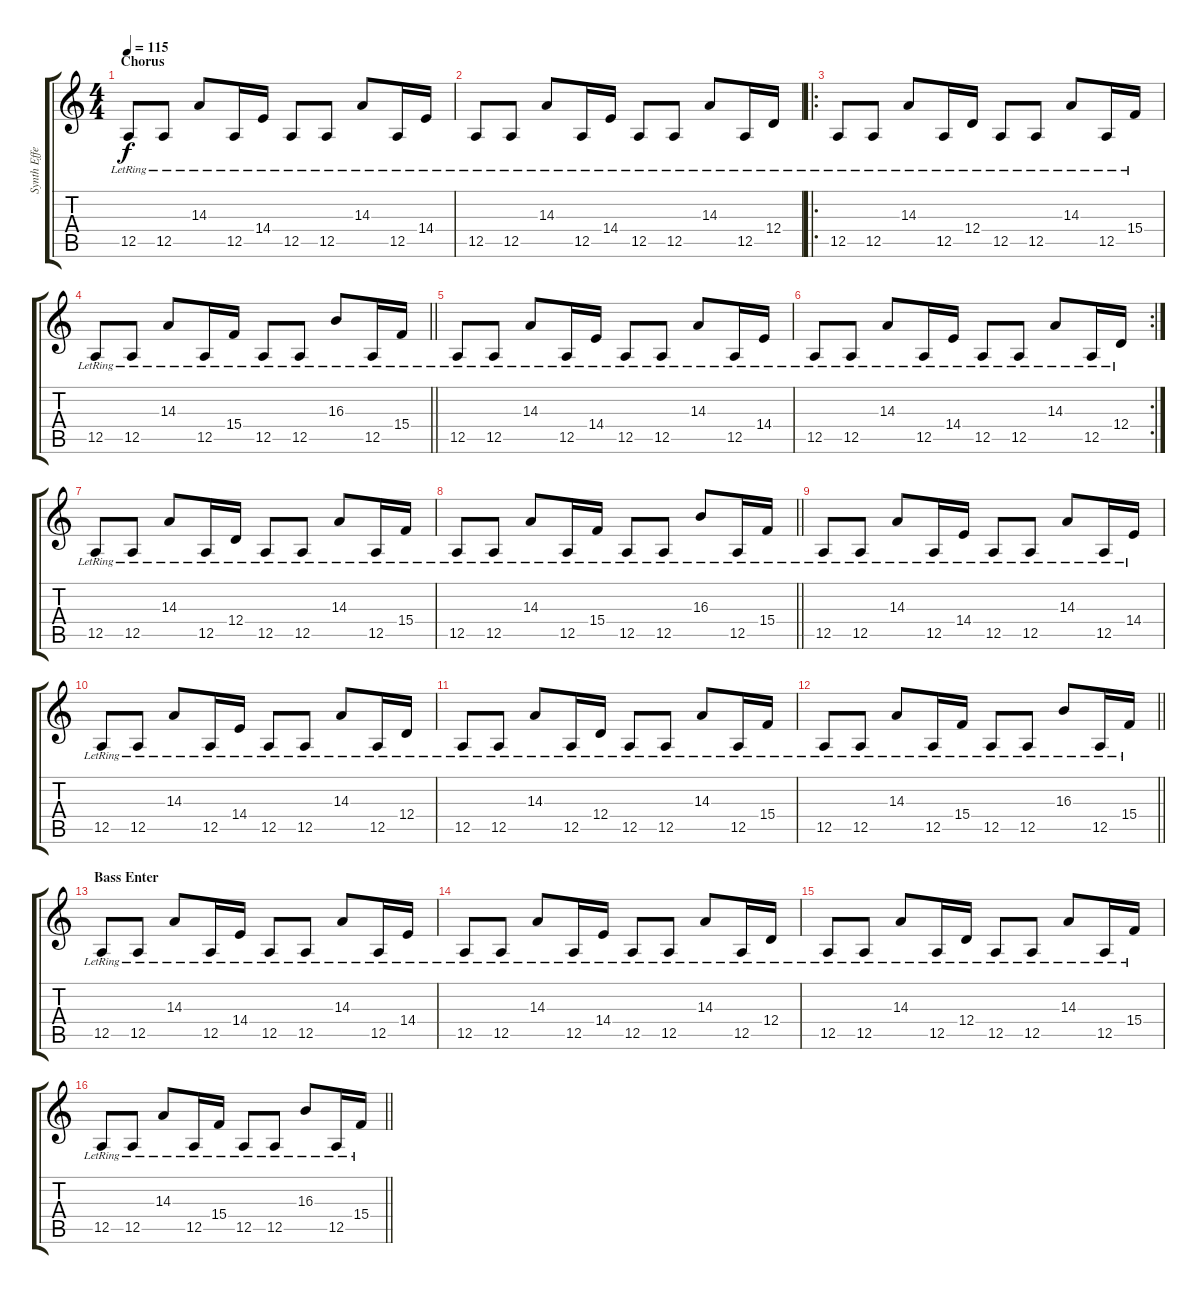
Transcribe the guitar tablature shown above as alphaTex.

\track ("Synth Effect" "Synth Effe") {instrument fx1rain}
\staff {score tabs}
\tuning (E4 B3 G3 D3 A2 E2) {hide}
\ts (4 4)
\section ("" "Chorus")
\tempo 115
\clef g2
\ks c
12.5{lr}.8{dy f} 12.5{lr}.8 14.3{lr}.8 12.5{lr}.16 14.4{lr}.16 12.5{lr}.8 12.5{lr}.8 14.3{lr}.8 12.5{lr}.16 14.4{lr}.16 |
12.5{lr}.8 12.5{lr}.8 14.3{lr}.8 12.5{lr}.16 14.4{lr}.16 12.5{lr}.8 12.5{lr}.8 14.3{lr}.8 12.5{lr}.16 12.4{lr}.16 |
\ro
12.5{lr}.8 12.5{lr}.8 14.3{lr}.8 12.5{lr}.16 12.4{lr}.16 12.5{lr}.8 12.5{lr}.8 14.3{lr}.8 12.5{lr}.16 15.4{lr}.16 |
\barLineRight lightlight
12.5{lr}.8 12.5{lr}.8 14.3{lr}.8 12.5{lr}.16 15.4{lr}.16 12.5{lr}.8 12.5{lr}.8 16.3{lr}.8 12.5{lr}.16 15.4{lr}.16 |
\section ("" "")
12.5{lr}.8 12.5{lr}.8 14.3{lr}.8 12.5{lr}.16 14.4{lr}.16 12.5{lr}.8 12.5{lr}.8 14.3{lr}.8 12.5{lr}.16 14.4{lr}.16 |
\rc 2
12.5{lr}.8 12.5{lr}.8 14.3{lr}.8 12.5{lr}.16 14.4{lr}.16 12.5{lr}.8 12.5{lr}.8 14.3{lr}.8 12.5{lr}.16 12.4{lr}.16 |
12.5{lr}.8 12.5{lr}.8 14.3{lr}.8 12.5{lr}.16 12.4{lr}.16 12.5{lr}.8 12.5{lr}.8 14.3{lr}.8 12.5{lr}.16 15.4{lr}.16 |
\barLineRight lightlight
12.5{lr}.8 12.5{lr}.8 14.3{lr}.8 12.5{lr}.16 15.4{lr}.16 12.5{lr}.8 12.5{lr}.8 16.3{lr}.8 12.5{lr}.16 15.4{lr}.16 |
\section ("" "")
12.5{lr}.8 12.5{lr}.8 14.3{lr}.8 12.5{lr}.16 14.4{lr}.16 12.5{lr}.8 12.5{lr}.8 14.3{lr}.8 12.5{lr}.16 14.4{lr}.16 |
12.5{lr}.8 12.5{lr}.8 14.3{lr}.8 12.5{lr}.16 14.4{lr}.16 12.5{lr}.8 12.5{lr}.8 14.3{lr}.8 12.5{lr}.16 12.4{lr}.16 |
12.5{lr}.8 12.5{lr}.8 14.3{lr}.8 12.5{lr}.16 12.4{lr}.16 12.5{lr}.8 12.5{lr}.8 14.3{lr}.8 12.5{lr}.16 15.4{lr}.16 |
\barLineRight lightlight
12.5{lr}.8 12.5{lr}.8 14.3{lr}.8 12.5{lr}.16 15.4{lr}.16 12.5{lr}.8 12.5{lr}.8 16.3{lr}.8 12.5{lr}.16 15.4{lr}.16 |
\section ("" "Bass Enter")
12.5{lr}.8 12.5{lr}.8 14.3{lr}.8 12.5{lr}.16 14.4{lr}.16 12.5{lr}.8 12.5{lr}.8 14.3{lr}.8 12.5{lr}.16 14.4{lr}.16 |
12.5{lr}.8 12.5{lr}.8 14.3{lr}.8 12.5{lr}.16 14.4{lr}.16 12.5{lr}.8 12.5{lr}.8 14.3{lr}.8 12.5{lr}.16 12.4{lr}.16 |
12.5{lr}.8 12.5{lr}.8 14.3{lr}.8 12.5{lr}.16 12.4{lr}.16 12.5{lr}.8 12.5{lr}.8 14.3{lr}.8 12.5{lr}.16 15.4{lr}.16 |
\barLineRight lightlight
12.5{lr}.8 12.5{lr}.8 14.3{lr}.8 12.5{lr}.16 15.4{lr}.16 12.5{lr}.8 12.5{lr}.8 16.3{lr}.8 12.5{lr}.16 15.4{lr}.16
